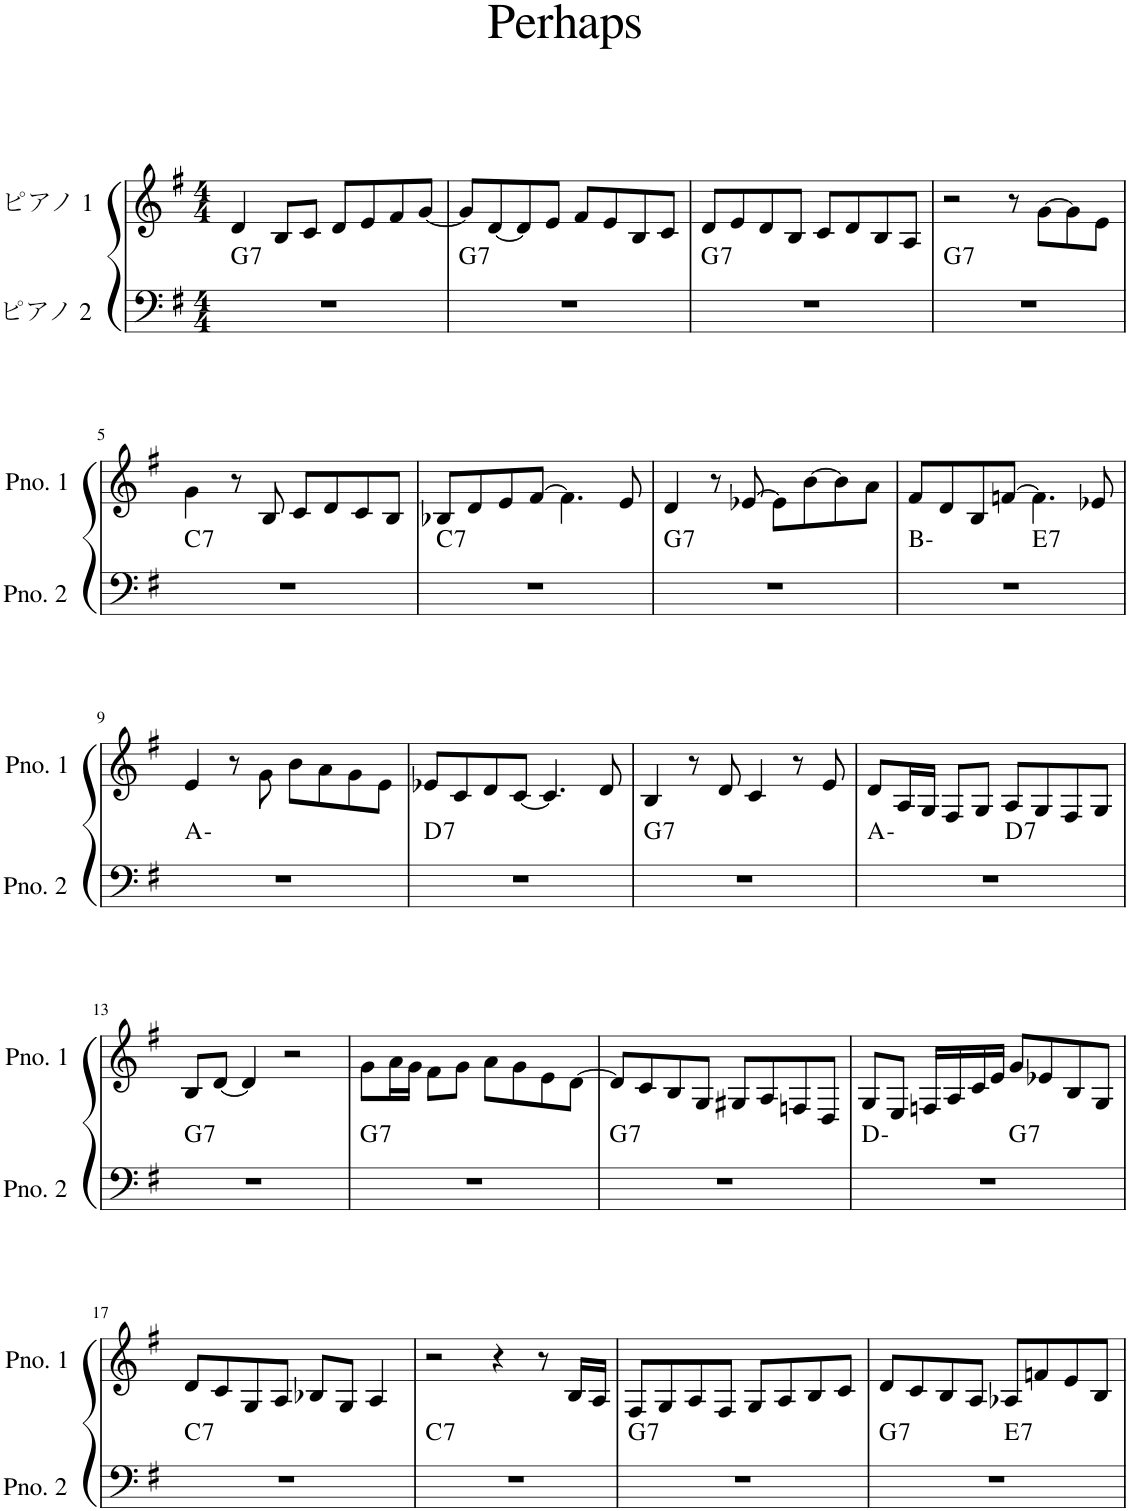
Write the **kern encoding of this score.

**kern	**harte	**kern
*part2	*part2	*part1
*staff2	*	*staff1
*I"ピアノ 2	*	*I"ピアノ 1
*clefF4	*	*clefG2
*k[f#]	*	*k[f#]
*M4/4	*	*M4/4
=1	=1	=1
!	!LO:H:kt=7	!
1r	G:7	4d/
.	.	8B/L
.	.	8c/J
.	.	8d/L
.	.	8e/
.	.	8f#/
.	.	[8g/J
=2	=2	=2
!	!LO:H:kt=7	!
1r	G:7	8g/L]
.	.	[8d/
.	.	8d/]
.	.	8e/J
.	.	8f#/L
.	.	8e/
.	.	8B/
.	.	8c/J
=3	=3	=3
!	!LO:H:kt=7	!
1r	G:7	8d/L
.	.	8e/
.	.	8d/
.	.	8B/J
.	.	8c/L
.	.	8d/
.	.	8B/
.	.	8A/J
=4	=4	=4
!	!LO:H:kt=7	!
1r	G:7	2r
.	.	8r
.	.	[8g\L
.	.	8g\]
.	.	8e\J
!!LO:LB:g=z
=5	=5	=5
!	!LO:H:kt=7	!
1r	C:7	4g\
.	.	8r
.	.	8B/
.	.	8c/L
.	.	8d/
.	.	8c/
.	.	8B/J
=6	=6	=6
!	!LO:H:kt=7	!
1r	C:7	8B-X/L
.	.	8d/
.	.	8e/
.	.	[8f#/J
.	.	4.f#\]
.	.	8e/
=7	=7	=7
!	!LO:H:kt=7	!
1r	G:7	4d/
.	.	8r
.	.	[8e-X/
.	.	8e-\L]
.	.	[8b\
.	.	8b\]
.	.	8a\J
=8	=8	=8
*^	*	*
1r	2ryy	B:min	8f#/L
.	.	.	8d/
.	.	.	8B/
.	.	.	[8fn/J
!	!	!LO:H:kt=7	!
.	2ryy	E:7	4.f\]
.	.	.	8e-X/
*v	*v	*	*
!!LO:LB:g=z
=9	=9	=9
1r	A:min	4e/
.	.	8r
.	.	8g\
.	.	8b\L
.	.	8a\
.	.	8g\
.	.	8e\J
=10	=10	=10
!	!LO:H:kt=7	!
1r	D:7	8e-X/L
.	.	8c/
.	.	8d/
.	.	[8c/J
.	.	4.c/]
.	.	8d/
=11	=11	=11
!	!LO:H:kt=7	!
1r	G:7	4B/
.	.	8r
.	.	8d/
.	.	4c/
.	.	8r
.	.	8e/
=12	=12	=12
*^	*	*
1r	2ryy	A:min	8d/L
.	.	.	16A/L
.	.	.	16G/JJ
.	.	.	8F#/L
.	.	.	8G/J
!	!	!LO:H:kt=7	!
.	2ryy	D:7	8A/L
.	.	.	8G/
.	.	.	8F#/
.	.	.	8G/J
!!LO:LB:g=z
=13	=13	=13	=13
!	!	!LO:H:kt=7	!
*v	*v	*	*
1r	G:7	8B/L
.	.	[8d/J
.	.	4d/]
.	.	2r
=14	=14	=14
!	!LO:H:kt=7	!
1r	G:7	8g\L
.	.	16a\L
.	.	16g\JJ
.	.	8f#\L
.	.	8g\J
.	.	8a\L
.	.	8g\
.	.	8e\
.	.	[8d\J
=15	=15	=15
!	!LO:H:kt=7	!
1r	G:7	8d/L]
.	.	8c/
.	.	8B/
.	.	8G/J
.	.	8G#X/L
.	.	8A/
.	.	8Fn/
.	.	8D/J
=16	=16	=16
*^	*	*
1r	2ryy	D:min	8G/L
.	.	.	8E/J
.	.	.	16Fn/LL
.	.	.	16A/
.	.	.	16c/
.	.	.	16e/JJ
!	!	!LO:H:kt=7	!
.	2ryy	G:7	8g/L
.	.	.	8e-X/
.	.	.	8B/
.	.	.	8G/J
!!LO:LB:g=z
=17	=17	=17	=17
!	!	!LO:H:kt=7	!
*v	*v	*	*
1r	C:7	8d/L
.	.	8c/
.	.	8G/
.	.	8A/J
.	.	8B-X/L
.	.	8G/J
.	.	4A/
=18	=18	=18
!	!LO:H:kt=7	!
1r	C:7	2r
.	.	4r
.	.	8r
.	.	16B/LL
.	.	16A/JJ
=19	=19	=19
!	!LO:H:kt=7	!
1r	G:7	8F#/L
.	.	8G/
.	.	8A/
.	.	8F#/J
.	.	8G/L
.	.	8A/
.	.	8B/
.	.	8c/J
=20	=20	=20
!	!LO:H:kt=7	!
*^	*	*
1r	2ryy	G:7	8d/L
.	.	.	8c/
.	.	.	8B/
.	.	.	8A/J
!	!	!LO:H:kt=7	!
.	2ryy	E:7	8A-X/L
.	.	.	8fn/
.	.	.	8e/
.	.	.	8B/J
*v	*v	*	*
=	=	=
*-	*-	*-
